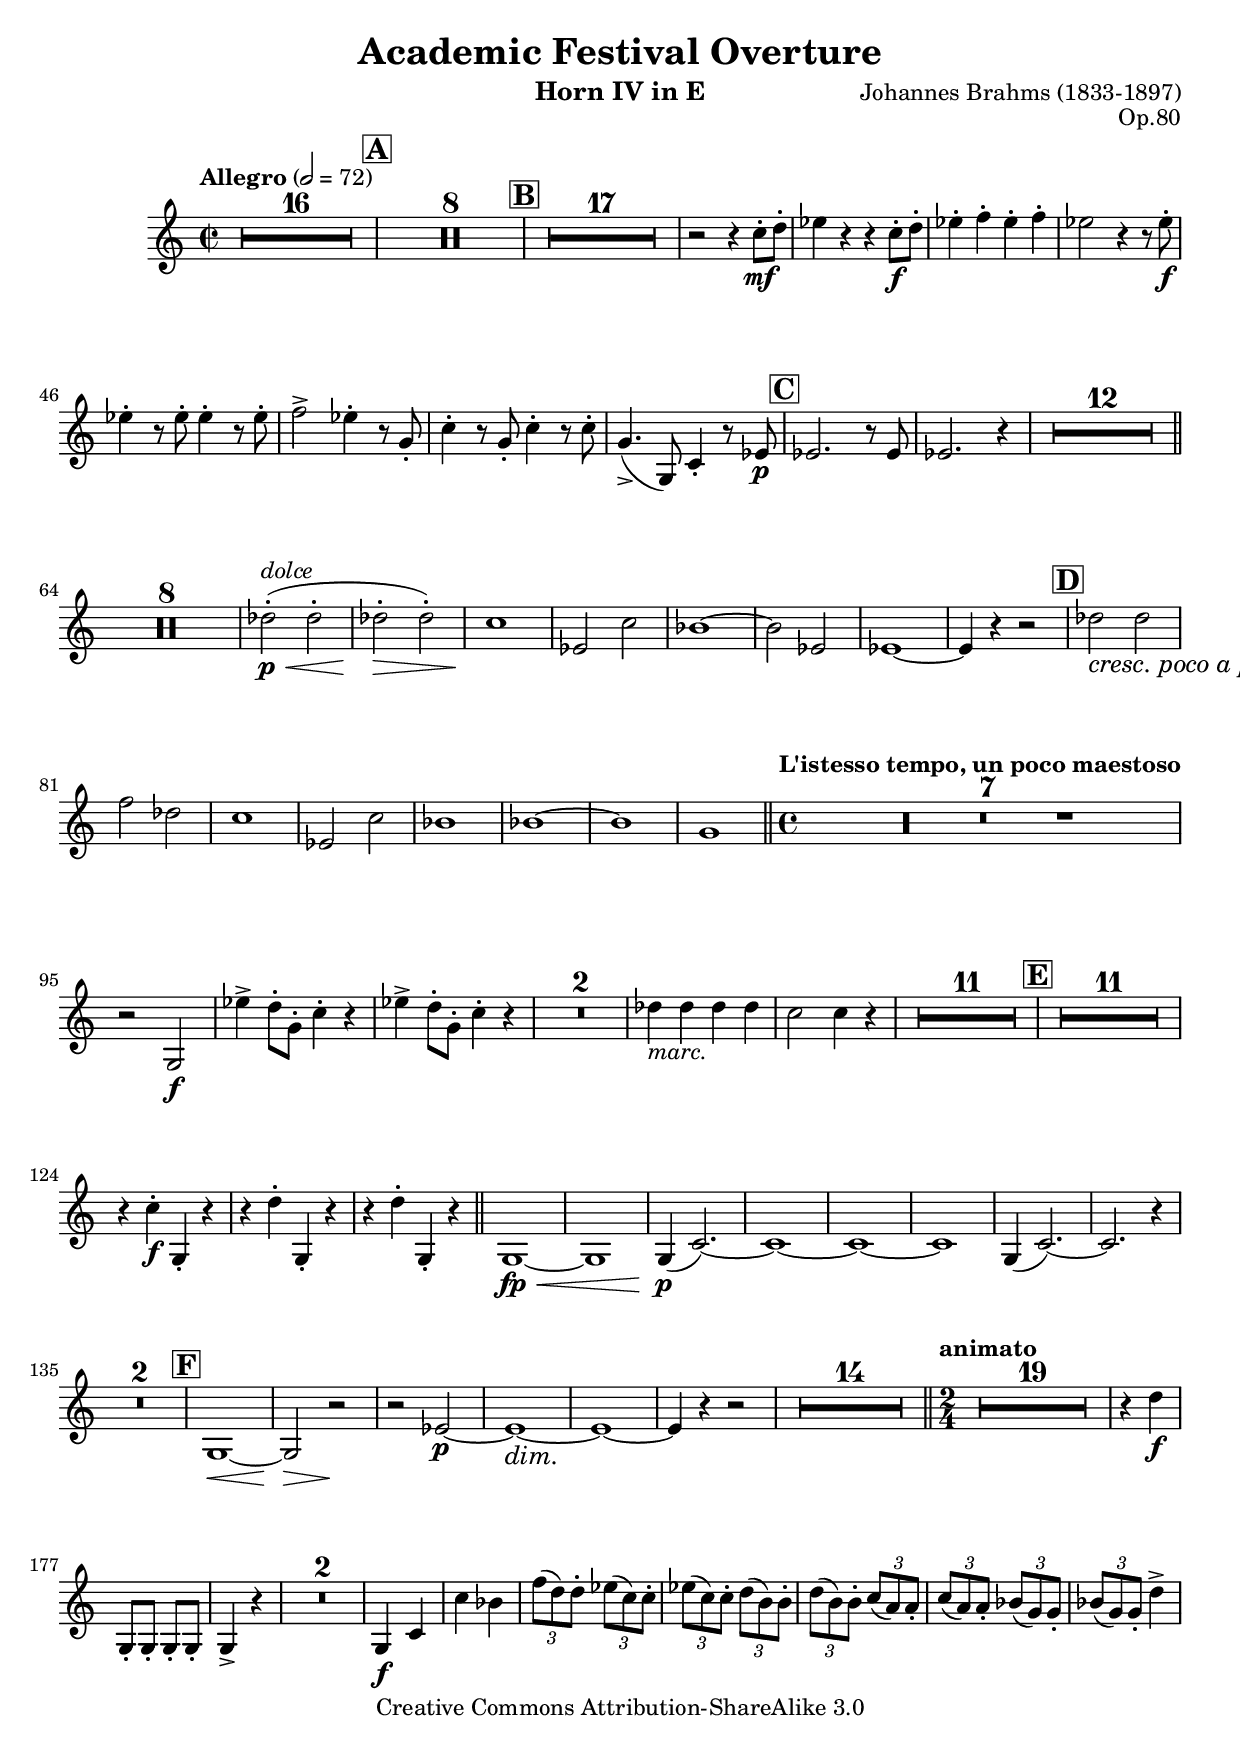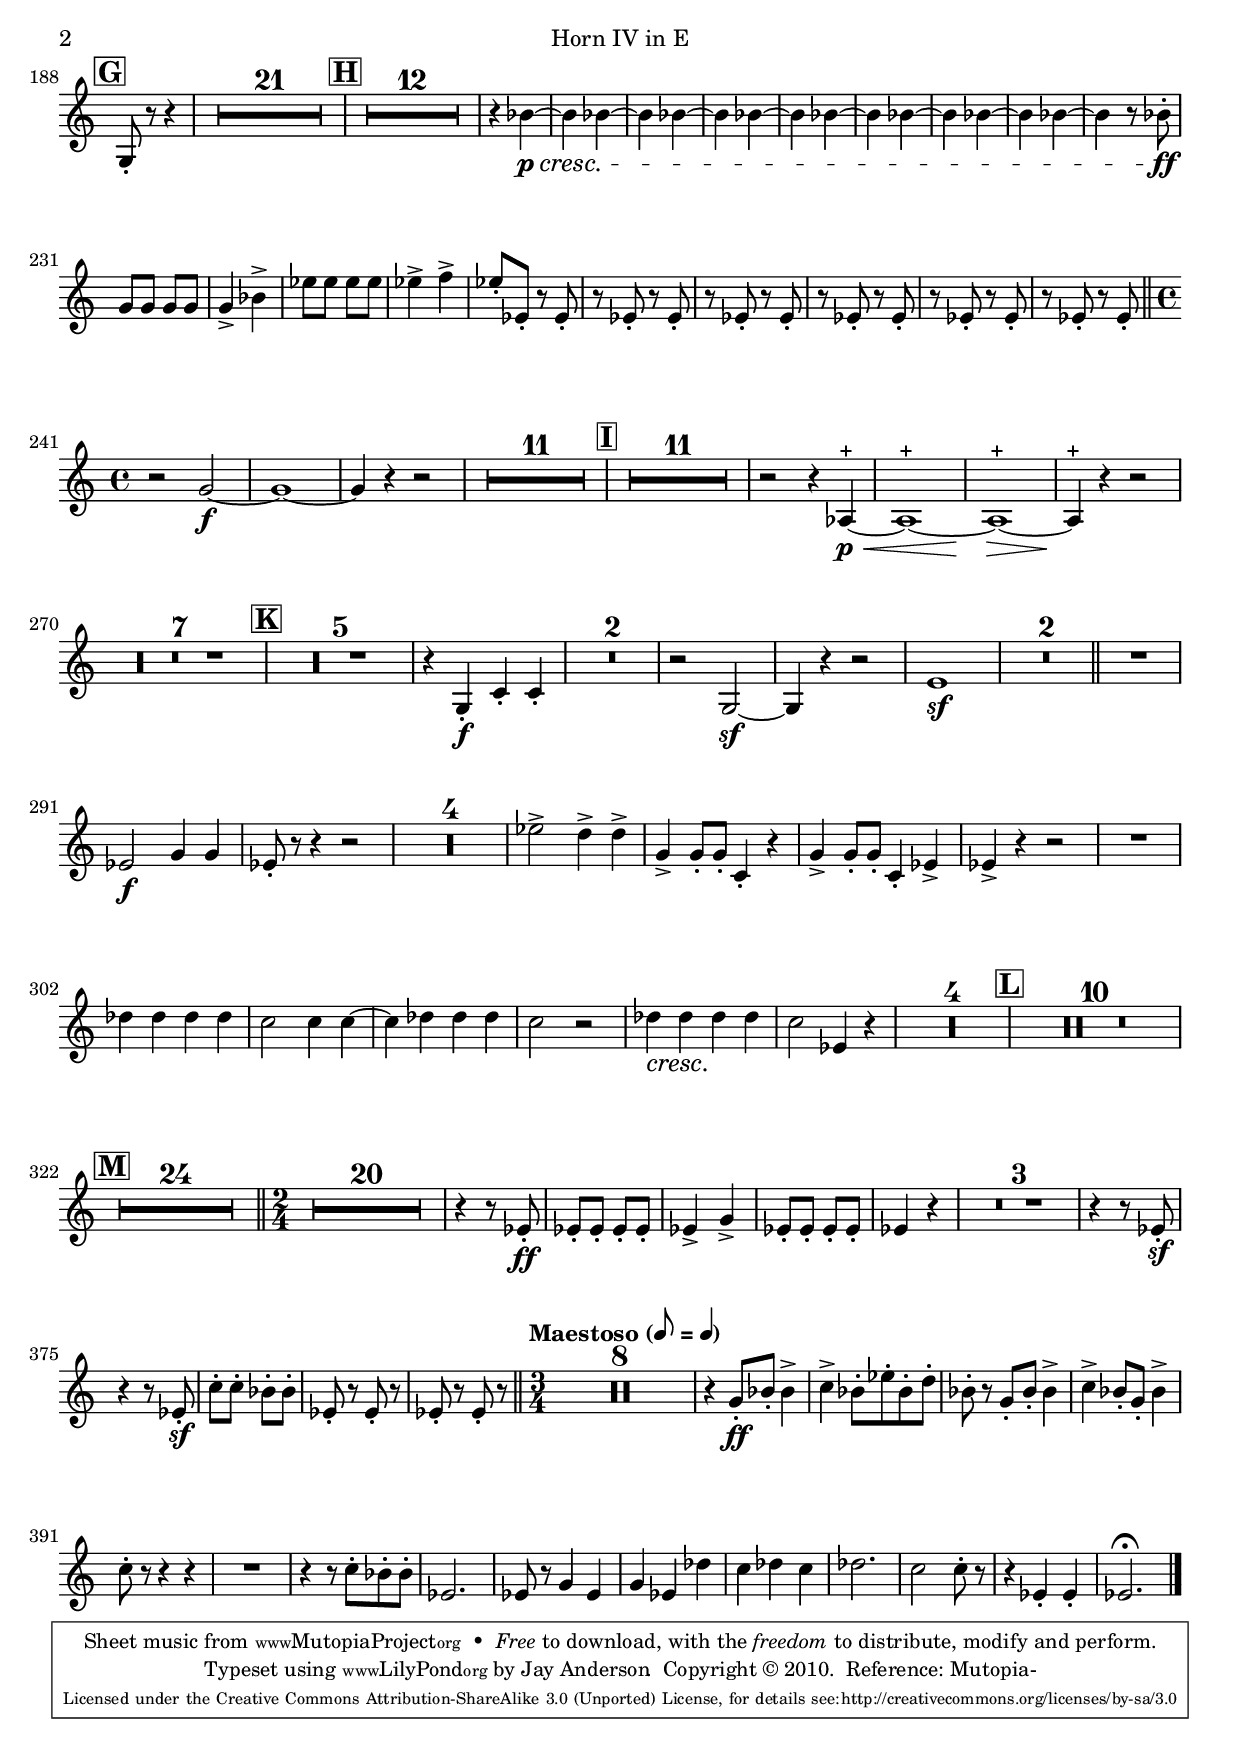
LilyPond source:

\version "2.13.51"

\include "defs.ily"
\include "horn4.ily"

instrument = "Horn IV in E"

\include "header.ily"

\score
{
  \new Staff
  {
    << \removeWithTag #'score \hornFour \outline >>
  }
}
